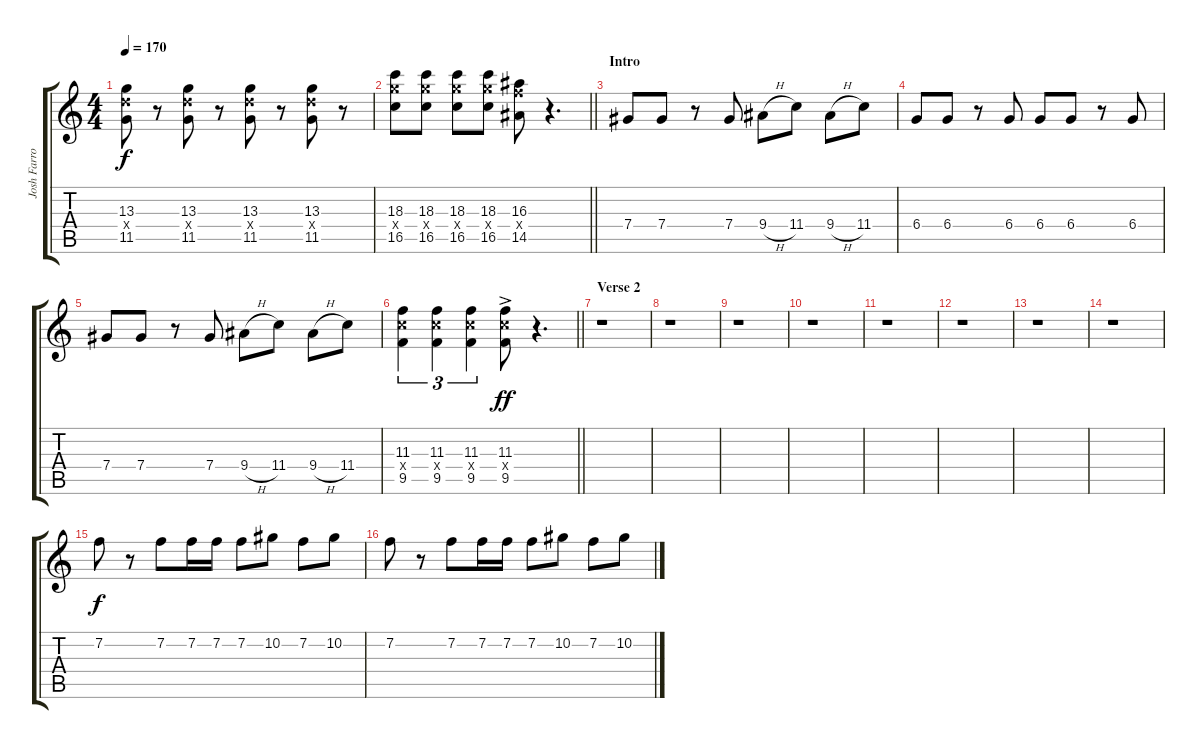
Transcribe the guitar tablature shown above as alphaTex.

\track ("Josh Farro (Lead Guitar)" "Josh Farro") {instrument distortionguitar}
\staff {score tabs}
\tuning (Eb4 Bb3 Gb3 Db3 Ab2 Db2) {hide}
\ts (4 4)
\tempo 170
\clef g2
\ks c
(13.3 13.4{x} 11.5).8{dy f} r.8 (13.3 13.4{x} 11.5).8 r.8 (13.3 13.4{x} 11.5).8 r.8 (13.3 13.4{x} 11.5).8 r.8 |
\barLineRight lightlight
(18.3 18.4{x} 16.5).8 (18.3 18.4{x} 16.5).8 (18.3 18.4{x} 16.5).8 (18.3 18.4{x} 16.5).8 (16.3 16.4{x} 14.5).8 r.4{d} |
\section ("" "Intro")
7.4.8 7.4.8 r.8 7.4.8 9.4{h}.8 11.4.8 9.4{h}.8 11.4.8 |
6.4.8 6.4.8 r.8 6.4.8 6.4.8 6.4.8 r.8 6.4.8 |
7.4.8 7.4.8 r.8 7.4.8 9.4{h}.8 11.4.8 9.4{h}.8 11.4.8 |
\barLineRight lightlight
(11.3 11.4{x} 9.5).4{tu (3 2)} (11.3 11.4{x} 9.5).4{tu (3 2)} (11.3 11.4{x} 9.5).4{tu (3 2)} (11.3 11.4{x} 9.5{ac}).8{dy ff} r.4{d} |
\section ("" "Verse 2")
r.1 |
r.1 |
r.1 |
r.1 |
r.1 |
r.1 |
r.1 |
r.1 |
7.2.8{dy f} r.8 7.2.8 7.2.16 7.2.16 7.2.8 10.2.8 7.2.8 10.2.8 |
7.2.8 r.8 7.2.8 7.2.16 7.2.16 7.2.8 10.2.8 7.2.8 10.2.8
